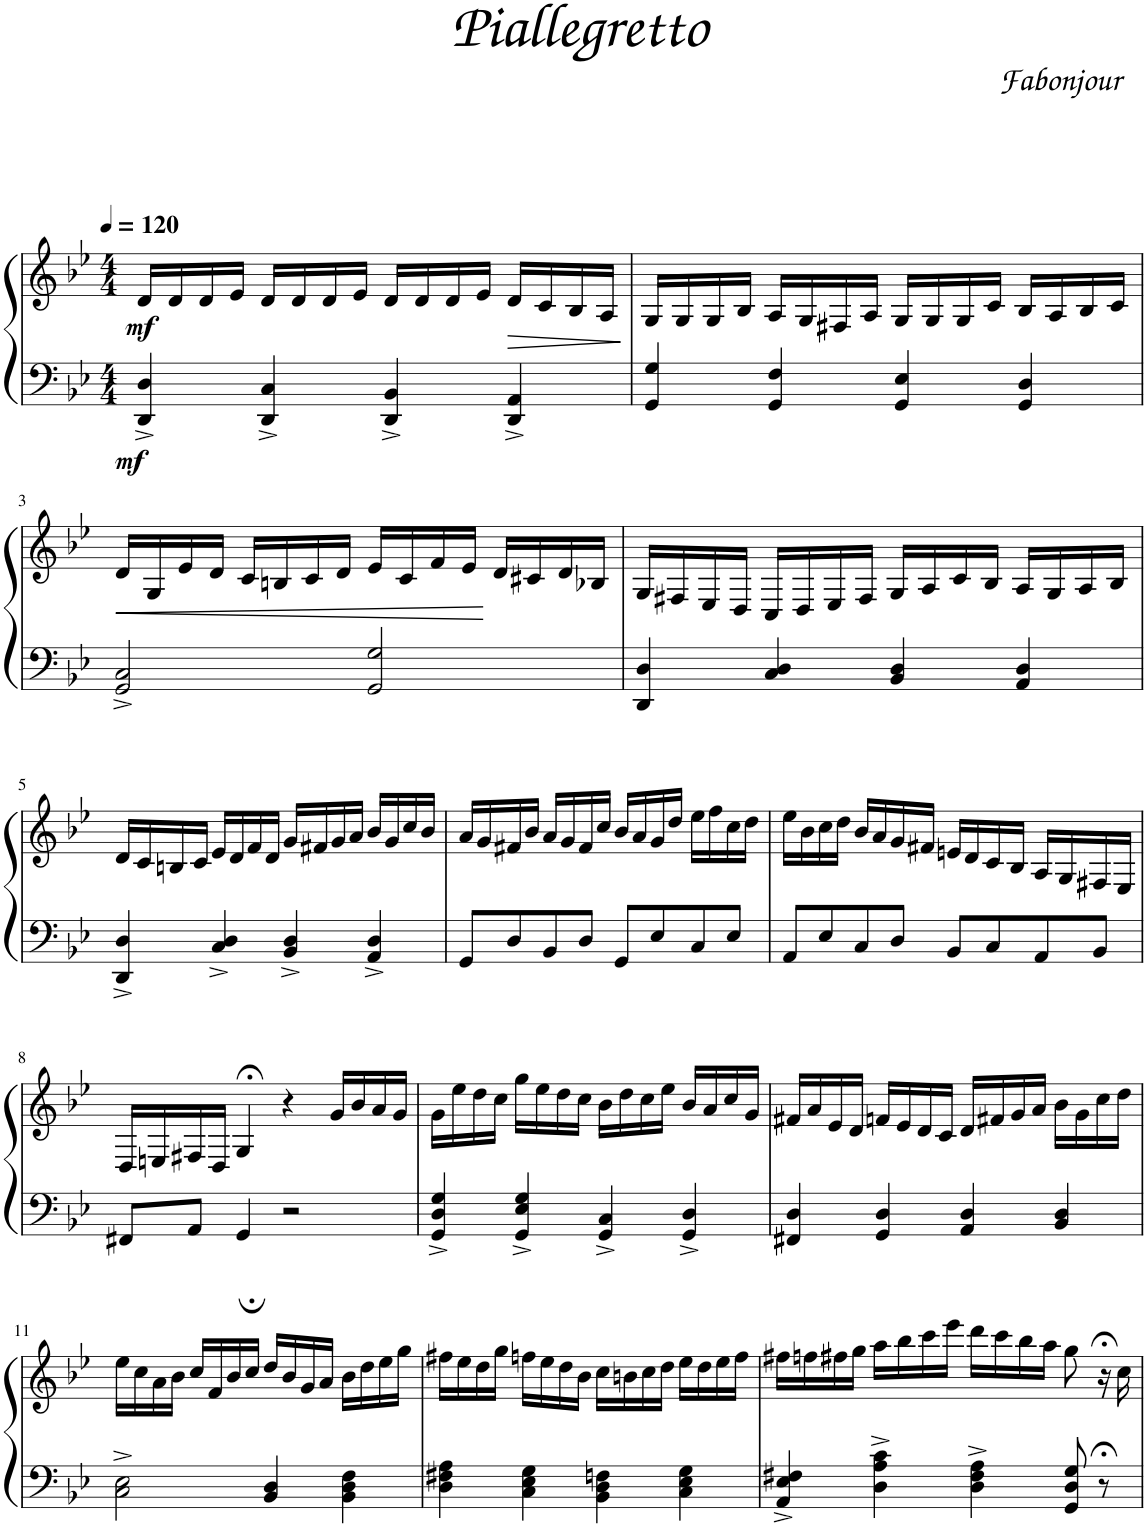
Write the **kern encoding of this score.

**kern	**kern	**dynam
*part1	*part1	*part1
*staff2	*staff1	*staff1/2
*I"Acoustic Piano	*	*
*I'Pno	*	*
*clefF4	*clefG2	*
*k[b-e-]	*k[b-e-]	*
*M4/4	*M4/4	*
*MM120	*MM120	*
=1	=1	=1
!	!	!LO:DY:b=2
!	!	!LO:DY:n=1:b
4DD/^ 4D/^	16d/LL	mf mf
.	16d/	.
.	16d/	.
.	16e-/JJ	.
4DD/^ 4C/^	16d/LL	.
.	16d/	.
.	16d/	.
.	16e-/JJ	.
4DD/^ 4BB-/^	16d/LL	.
.	16d/	.
.	16d/	.
.	16e-/JJ	.
!	!	!LO:HP:b
4DD/^ 4AA/^	16d/LL	>
.	16c/	.
.	16B-/	.
.	16A/JJ	.
.	.	]
=2	=2	=2
4GG/ 4G/	16G/LL	.
.	16G/	.
.	16G/	.
.	16B-/JJ	.
4GG/ 4F/	16A/LL	.
.	16G/	.
.	16F#X/	.
.	16A/JJ	.
4GG/ 4E-/	16G/LL	.
.	16G/	.
.	16G/	.
.	16c/JJ	.
4GG/ 4D/	16B-/LL	.
.	16A/	.
.	16B-/	.
.	16c/JJ	.
!!LO:LB:g=z
=3	=3	=3
!	!	!LO:HP:b
2GG/^ 2C/^	16d/LL	<
.	16G/	.
.	16e-/	.
.	16d/JJ	.
.	16c/LL	.
.	16Bn/	.
.	16c/	.
.	16d/JJ	.
2GG/ 2G/	16e-/LL	.
.	16c/	.
.	16f/	.
.	16e-/JJ	.
.	16d/LL	[
.	16c#X/	.
.	16d/	.
.	16B-X/JJ	.
=4	=4	=4
4DD/ 4D/	16G/LL	.
.	16F#X/	.
.	16E-/	.
.	16D/JJ	.
4C/ 4D/	16C/LL	.
.	16D/	.
.	16E-/	.
.	16F#/JJ	.
4BB-/ 4D/	16G/LL	.
.	16A/	.
.	16c/	.
.	16B-/JJ	.
4AA/ 4D/	16A/LL	.
.	16G/	.
.	16A/	.
.	16B-/JJ	.
!!LO:LB:g=z
=5	=5	=5
4DD/^ 4D/^	16d/LL	.
.	16c/	.
.	16Bn/	.
.	16c/JJ	.
4C/^ 4D/^	16e-/LL	.
.	16d/	.
.	16f/	.
.	16d/JJ	.
4BB-/^ 4D/^	16g/LL	.
.	16f#X/	.
.	16g/	.
.	16a/JJ	.
4AA/^ 4D/^	16b-/LL	.
.	16g/	.
.	16cc/	.
.	16b-/JJ	.
=6	=6	=6
8GG/L	16a/LL	.
.	16g/	.
8D/	16f#X/	.
.	16b-/JJ	.
8BB-/	16a/LL	.
.	16g/	.
8D/J	16f#/	.
.	16cc/JJ	.
8GG/L	16b-/LL	.
.	16a/	.
8E-/	16g/	.
.	16dd/JJ	.
8C/	16ee-\LL	.
.	16ff\	.
8E-/J	16cc\	.
.	16dd\JJ	.
=7	=7	=7
8AA/L	16ee-\LL	.
.	16b-\	.
8E-/	16cc\	.
.	16dd\JJ	.
8C/	16b-/LL	.
.	16a/	.
8D/J	16g/	.
.	16f#X/JJ	.
8BB-/L	16en/LL	.
.	16d/	.
8C/	16c/	.
.	16B-/JJ	.
8AA/	16A/LL	.
.	16G/	.
8BB-/J	16F#X/	.
.	16E-/JJ	.
!!LO:LB:g=z
=8	=8	=8
8FF#X/L	16D/LL	.
.	16En/	.
8AA/J	16F#X/	.
.	16D/JJ	.
4GG;/	4G;</	.
2r	4r	.
.	16g/LL	.
.	16b-/	.
.	16a/	.
.	16g/JJ	.
=9	=9	=9
4GG/^ 4D/^ 4G/^	16g\LL	.
.	16ee-\	.
.	16dd\	.
.	16cc\JJ	.
4GG/^ 4E-/^ 4G/^	16gg\LL	.
.	16ee-\	.
.	16dd\	.
.	16cc\JJ	.
4GG/^ 4C/^	16b-\LL	.
.	16dd\	.
.	16cc\	.
.	16ee-\JJ	.
4GG/^ 4D/^	16b-/LL	.
.	16a/	.
.	16cc/	.
.	16g/JJ	.
=10	=10	=10
4FF#X/ 4D/	16f#X/LL	.
.	16a/	.
.	16e-/	.
.	16d/JJ	.
4GG/ 4D/	16fn/LL	.
.	16e-/	.
.	16d/	.
.	16c/JJ	.
4AA/ 4D/	16d/LL	.
.	16f#X/	.
.	16g/	.
.	16a/JJ	.
4BB-/ 4D/	16b-\LL	.
.	16g\	.
.	16cc\	.
.	16dd\JJ	.
!!LO:LB:g=z
=11	=11	=11
2C\^ 2E-\^	16ee-\LL	.
.	16cc\	.
.	16a\	.
.	16b-\JJ	.
.	16cc/LL	.
.	16f/	.
.	16b-/	.
.	16cc/JJ	.
4BB-/ 4D/	16dd/LL	.
.	16b-/	.
.	16g/	.
.	16a/JJ	.
4BB-\ 4D\ 4F\	16b-\LL	.
.	16dd\	.
.	16ee-\	.
.	16gg\JJ	.
=12	=12	=12
4D\ 4F#X\ 4A\	16ff#X\LL	.
.	16ee-\	.
.	16dd\	.
.	16gg\JJ	.
4C\ 4E-\ 4G\	16ffn\LL	.
.	16ee-\	.
.	16dd\	.
.	16b-\JJ	.
4BB-\ 4D\ 4Fn\	16cc\LL	.
.	16bn\	.
.	16cc\	.
.	16dd\JJ	.
4C\ 4E-\ 4G\	16ee-\LL	.
.	16dd\	.
.	16ee-\	.
.	16ff\JJ	.
=13	=13	=13
4AA/^ 4E-/^ 4F#X/^	16ff#X\LL	.
.	16ffn\	.
.	16ff#X\	.
.	16gg\JJ	.
4D\^ 4A\^ 4c\^	16aa\LL	.
.	16bb-\	.
.	16ccc\	.
.	16eee-\JJ	.
4D\^ 4F#\^ 4A\^	16ddd\LL	.
.	16ccc\	.
.	16bb-\	.
.	16aa\JJ	.
8GG/ 8D/ 8G/	8gg\	.
8r;<	16r;<	.
.	16cc\	.
=	=	=
*-	*-	*-
